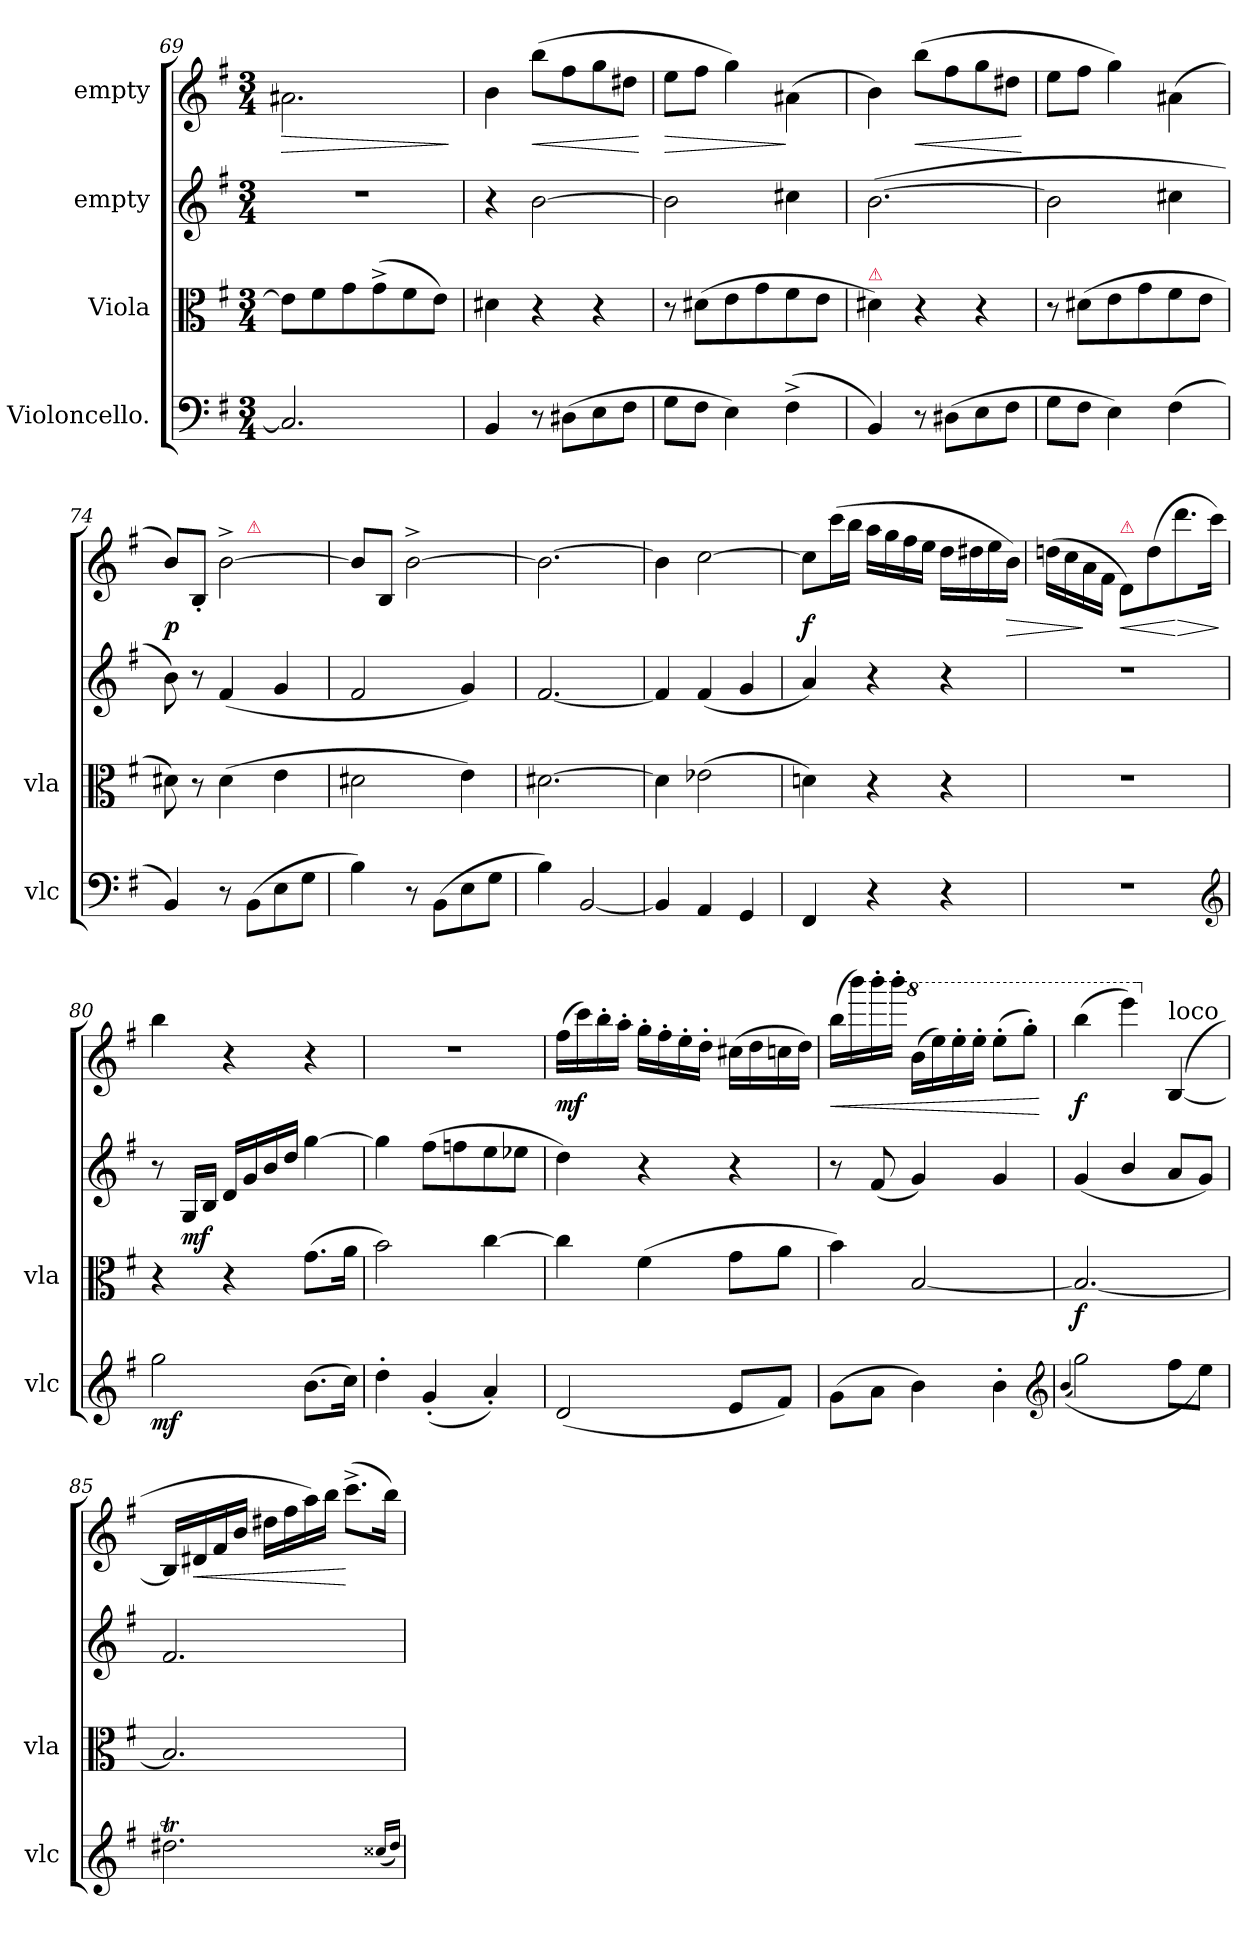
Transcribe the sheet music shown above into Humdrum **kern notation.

**kern	**dynam	**kern	**dynam	**kern	**dynam	**kern	**dynam
*part4	*part4	*part3	*part3	*part2	*part2	*part1	*part1
*staff4	*staff4	*staff3	*staff3	*staff2	*staff2	*staff1	*staff1
*I"Violoncello.	*	*I"Viola	*	*I"empty	*	*I"empty	*
*I'vlc	*	*I'vla	*	*	*	*	*
*clefF4	*	*clefC3	*	*clefG2	*	*clefG2	*
*k[f#]	*	*k[f#]	*	*k[f#]	*	*k[f#]	*
*e:	*	*e:	*	*e:	*	*e:	*
*M3/4	*	*M3/4	*	*M3/4	*	*M3/4	*
=69	=69	=69	=69	=69	=69	=69	=69
!	!	!	!	!	!	!	!LO:HP:b
2.C/]	.	8e\L]	.	2.r	.	2.a#X\	>
.	.	8f#\	.	.	.	.	.
.	.	8g\	.	.	.	.	.
.	.	(8g^<\	.	.	.	.	.
.	.	8f#\	.	.	.	.	.
.	.	8e\J)	.	.	.	.	.
.	.	.	.	.	.	.	]
=70	=70	=70	=70	=70	=70	=70	=70
4BB/	.	4d#X\	.	4r	.	4b\	.
!	!	!	!	!	!	!	!LO:HP:b
8r	.	4r	.	[2b\	.	(8bb\L	<
(8D#X\L	.	.	.	.	.	8ff#\	.
8E\	.	4r	.	.	.	8gg\	.
8F#\J	.	.	.	.	.	8dd#X\J	.
.	.	.	.	.	.	.	[
=71	=71	=71	=71	=71	=71	=71	=71
!	!	!	!	!	!	!	!LO:HP:b
8G\L	.	8r	.	2b\]	.	8ee\L	>
8F#\J	.	(8d#X\L	.	.	.	8ff#\J	.
4E\)	.	8e\	.	.	.	4gg\)	.
.	.	8g\	.	.	.	.	.
(4F#^<\	.	8f#\	.	4cc#X\	.	(4a#X\	]
.	.	8e\J	.	.	.	.	.
=72	=72	=72	=72	=72	=72	=72	=72
!	!	!LO:TX:a:color=crimson:t=⚠	!	!	!	!	!
4BB/)	.	4d#X\)	.	([2.b\	.	4b\)	.
!	!	!	!	!	!	!	!LO:HP:b
8r	.	4r	.	.	.	(8bb\L	<
(8D#X\L	.	.	.	.	.	8ff#\	.
8E\	.	4r	.	.	.	8gg\	.
8F#\J	.	.	.	.	.	8dd#X\J	.
.	.	.	.	.	.	.	[
=73	=73	=73	=73	=73	=73	=73	=73
8G\L	.	8r	.	2b\]	.	8ee\L	.
8F#\J	.	(8d#X\L	.	.	.	8ff#\J	.
4E\)	.	8e\	.	.	.	4gg\)	.
.	.	8g\	.	.	.	.	.
(4F#\	.	8f#\	.	4cc#X\	.	(4a#X\	.
.	.	8e\J	.	.	.	.	.
=74	=74	=74	=74	=74	=74	=74	=74
!	!	!	!	!	!	!LO:TX:a:color=crimson:t=⚠	!
*	*	*	*	*	*	*^	*
4BB/)	.	8d#X\)	.	8b\)	.	8b\L)	4.ryy	p
.	.	8r	.	8r	.	8B'/J	.	.
8r	.	(4d#\	.	(>4f#/	.	[2b^\	.	.
!	!	!	!	!	!	!	!LO:TX:a:color=crimson:t=⚠	!
(8BB\L	.	.	.	.	.	.	4.ryy	.
8E\	.	4e\	.	4g/	.	.	.	.
8G\J	.	.	.	.	.	.	.	.
=75	=75	=75	=75	=75	=75	=75	=75	=75
!	!	!	!	!	!	!LO:TX:a:color=crimson:t=⚠	!	!
*	*	*	*	*	*	*v	*v	*
4B\)	.	2d#X\	.	2f#/	.	8b\L]	.
.	.	.	.	.	.	8B/J	.
8r	.	.	.	.	.	[2b^\	.
(8BB\L	.	.	.	.	.	.	.
8E\	.	4e\)	.	4g/)	.	.	.
8G\J	.	.	.	.	.	.	.
=76	=76	=76	=76	=76	=76	=76	=76
4B\)	.	[2.d#X\	.	[2.f#/	.	2.b\_	.
[2BB/	.	.	.	.	.	.	.
=77	=77	=77	=77	=77	=77	=77	=77
4BB/]	.	4d#\]	.	4f#/]	.	4b\]	.
4AA/	.	(2e-X\	.	(>4f#/	.	[2cc\	.
4GG/	.	.	.	4g/	.	.	.
=78	=78	=78	=78	=78	=78	=78	=78
4FF#/	.	4dn\)	.	4a/)	.	8cc\L]	f
.	.	.	.	.	.	(16ccc\L	.
.	.	.	.	.	.	16bb\JJ	.
4r	.	4r	.	4r	.	16aa\LL	.
.	.	.	.	.	.	16gg\	.
.	.	.	.	.	.	16ff#\	.
.	.	.	.	.	.	16ee\JJ	.
4r	.	4r	.	4r	.	16dd\LL	.
.	.	.	.	.	.	16dd#X\	.
.	.	.	.	.	.	16ee\	.
!	!	!	!	!	!	!	!LO:HP:b
.	.	.	.	.	.	16b\JJ)	>
=79	=79	=79	=79	=79	=79	=79	=79
2.r	.	2.r	.	2.r	.	(16ddn\LL	.
.	.	.	.	.	.	16cc\	.
.	.	.	.	.	.	16a\	]
.	.	.	.	.	.	16f#\JJ	.
!	!	!	!	!	!	!LO:TX:a:color=crimson:t=⚠	!
!	!	!	!	!	!	!	!LO:HP:b
.	.	.	.	.	.	8d/L)	<
.	.	.	.	.	.	(8dd\	.
!	!	!	!	!	!	!	!LO:HP:n=1:b
.	.	.	.	.	.	8.ddd\	[ >
.	.	.	.	.	.	16ccc\Jk)	.
*clefG2	*	*	*	*	*	*	*
.	.	.	.	.	.	.	]
=80	=80	=80	=80	=80	=80	=80	=80
2gg\	mf	4r	.	8r	.	4bb\	.
.	.	.	.	16G/LL	mf	.	.
.	.	.	.	16B/JJ	.	.	.
.	.	4r	.	16d/LL	.	4r	.
.	.	.	.	16g/	.	.	.
.	.	.	.	16b/	.	.	.
.	.	.	.	16dd/JJ	.	.	.
(8.b\L	.	(8.g\L	.	[4gg\	.	4r	.
16cc\Jk)	.	16a\Jk	.	.	.	.	.
=81	=81	=81	=81	=81	=81	=81	=81
4dd'\	.	2b\)	.	4gg\]	.	2.r	.
(4g'/	.	.	.	(8ff#\L	.	.	.
.	.	.	.	8ffn\	.	.	.
4a'/)	.	[4cc\	.	8ee\	.	.	.
.	.	.	.	8ee-X\J	.	.	.
=82	=82	=82	=82	=82	=82	=82	=82
(>2d/	.	4cc\]	.	4dd\)	.	(16ff#\LL	mf
.	.	.	.	.	.	16ccc\)	.
.	.	.	.	.	.	16bb'\	.
.	.	.	.	.	.	16aa'\JJ	.
.	.	(4f#\	.	4r	.	16gg'\LL	.
.	.	.	.	.	.	16ff#'\	.
.	.	.	.	.	.	16ee'\	.
.	.	.	.	.	.	16dd'\JJ	.
8e/L	.	8g\L	.	4r	.	(16cc#X\LL	.
.	.	.	.	.	.	16dd\	.
8f#/J)	.	8a\J	.	.	.	16ccn\	.
.	.	.	.	.	.	16dd\JJ)	.
=83	=83	=83	=83	=83	=83	=83	=83
!	!	!	!	!	!	!	!LO:HP:b
(8g\L	.	4b\)	.	8r	.	(16bb\LL	<
.	.	.	.	.	.	16bbb\)	.
8a\J	.	.	.	(8f#/	.	16bbb'\	.
.	.	.	.	.	.	16bbb'\JJ	.
*	*	*	*	*	*	*8va	*
4b\)	.	[2B/	.	4g/)	.	(16bb\LL	.
.	.	.	.	.	.	16eee\)	.
.	.	.	.	.	.	16eee'\	.
.	.	.	.	.	.	16eee'\JJ	.
4b'\	.	.	.	4g/	.	(8eee'\L	.
.	.	.	.	.	.	8ggg'\J)	.
*clefG2	*	*	*	*	*	*	*
.	.	.	.	.	.	.	[
=84	=84	=84	=84	=84	=84	=84	=84
(>(>4qqb/	.	.	.	.	.	.	.
2gg\)	.	2.B/_	f	(4g/	.	(4bbb\	f
.	.	.	.	4b/	.	4eeee\)	.
*	*	*	*	*	*	*X8va	*
!	!	!	!	!	!	!LO:TX:a:t=loco	!
8ff#\L	.	.	.	8a/L	.	([4B/	.
8ee\J)	.	.	.	8g/J)	.	.	.
=85	=85	=85	=85	=85	=85	=85	=85
2.dd#Xt\	.	2.B/]	.	2.f#/	.	16B/LL]	.
!	!	!	!	!	!	!	!LO:HP:b
.	.	.	.	.	.	16d#X/	<
.	.	.	.	.	.	16f#/	.
.	.	.	.	.	.	16b/JJ	.
.	.	.	.	.	.	16dd#X\LL	.
.	.	.	.	.	.	16ff#\	.
.	.	.	.	.	.	16aa\)	.
.	.	.	.	.	.	16bb\JJ	.
.	.	.	.	.	.	(8.ccc^<\L	[
.	.	.	.	.	.	16bb\Jk)	.
(16qqcc##X/LL	.	.	.	.	.	.	.
16qqdd#/JJ)	.	.	.	.	.	.	.
=	=	=	=	=	=	=	=
*-	*-	*-	*-	*-	*-	*-	*-
